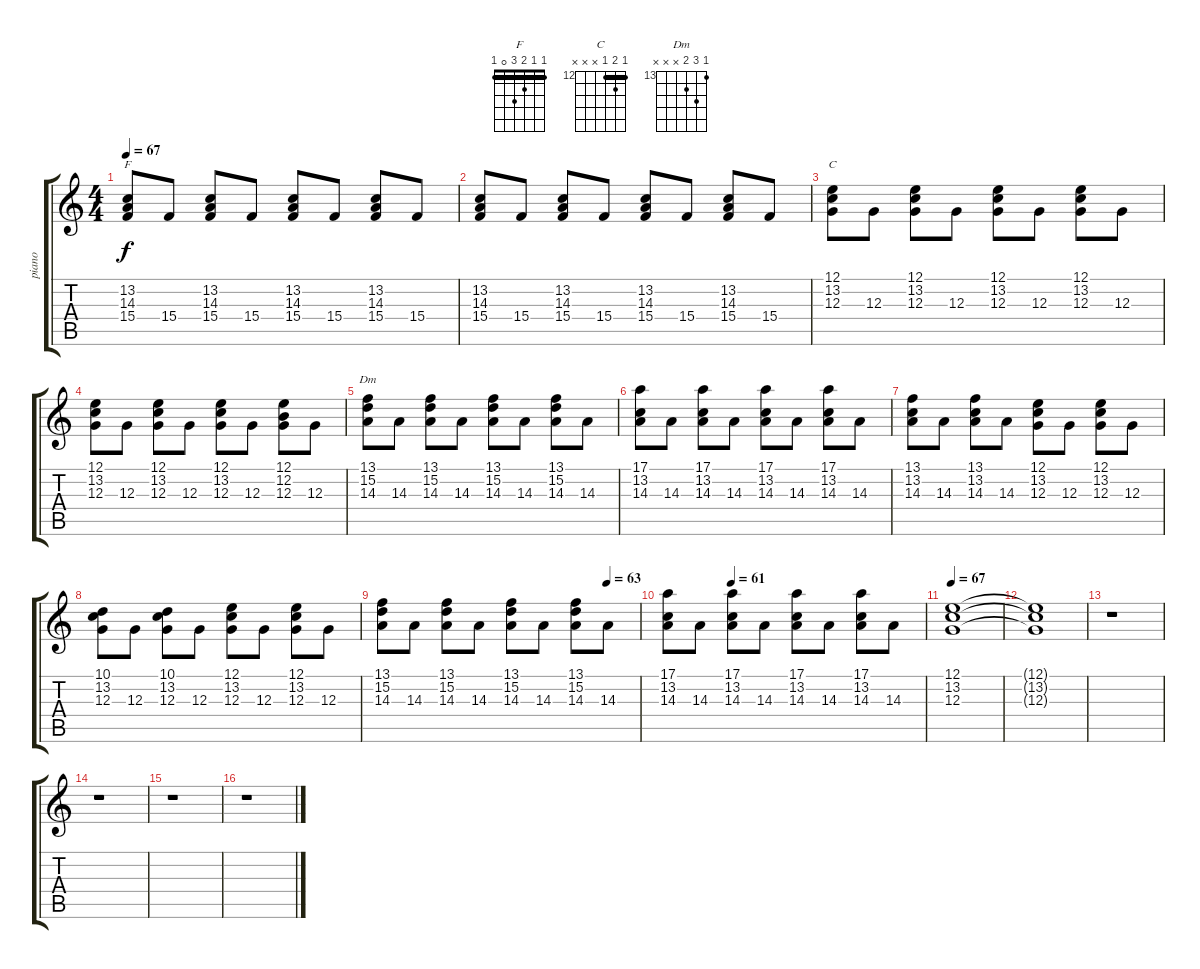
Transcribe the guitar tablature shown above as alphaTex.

\track ("piano" "piano") {instrument acousticgrandpiano}
\staff {score tabs}
\tuning (E4 B3 G3 D3 A2 E2) {hide}
\chord ("F" 1 1 2 3 0 1) {barre 1}
\chord ("C" 12 13 12 x x x) {firstfret 12 barre 12}
\chord ("Dm" 13 15 14 x x x) {firstfret 13}
\ts (4 4)
\tempo 67
\clef g2
\ks c
(13.2 14.3 15.4).8{ch "F" dy f} 15.4.8 (13.2 14.3 15.4).8 15.4.8 (13.2 14.3 15.4).8 15.4.8 (13.2 14.3 15.4).8 15.4.8 |
(13.2 14.3 15.4).8 15.4.8 (13.2 14.3 15.4).8 15.4.8 (13.2 14.3 15.4).8 15.4.8 (13.2 14.3 15.4).8 15.4.8 |
(12.1 13.2 12.3).8{ch "C"} 12.3.8 (12.1 13.2 12.3).8 12.3.8 (12.1 13.2 12.3).8 12.3.8 (12.1 13.2 12.3).8 12.3.8 |
(12.1 13.2 12.3).8 12.3.8 (12.1 13.2 12.3).8 12.3.8 (12.1 13.2 12.3).8 12.3.8 (12.1 12.2 12.3).8 12.3.8 |
(13.1 15.2 14.3).8{ch "Dm"} 14.3.8 (13.1 15.2 14.3).8 14.3.8 (13.1 15.2 14.3).8 14.3.8 (13.1 15.2 14.3).8 14.3.8 |
(17.1 13.2 14.3).8 14.3.8 (17.1 13.2 14.3).8 14.3.8 (17.1 13.2 14.3).8 14.3.8 (17.1 13.2 14.3).8 14.3.8 |
(13.1 13.2 14.3).8 14.3.8 (13.1 13.2 14.3).8 14.3.8 (12.1 13.2 12.3).8 12.3.8 (12.1 13.2 12.3).8 12.3.8 |
(10.1 13.2 12.3).8 12.3.8 (10.1 13.2 12.3).8 12.3.8 (12.1 13.2 12.3).8 12.3.8 (12.1 13.2 12.3).8 12.3.8 |
\tempo (63 0.875)
(13.1 15.2 14.3).8 14.3.8 (13.1 15.2 14.3).8 14.3.8 (13.1 15.2 14.3).8 14.3.8 (13.1 15.2 14.3).8 14.3.8 |
\tempo (61 0.25)
(17.1 13.2 14.3).8 14.3.8 (17.1 13.2 14.3).8 14.3.8 (17.1 13.2 14.3).8 14.3.8 (17.1 13.2 14.3).8 14.3.8 |
\tempo 67
(12.1 13.2 12.3).1 |
(12.1{t} 13.2{t} 12.3{t}).1 |
r.1 |
r.1 |
r.1 |
r.1
